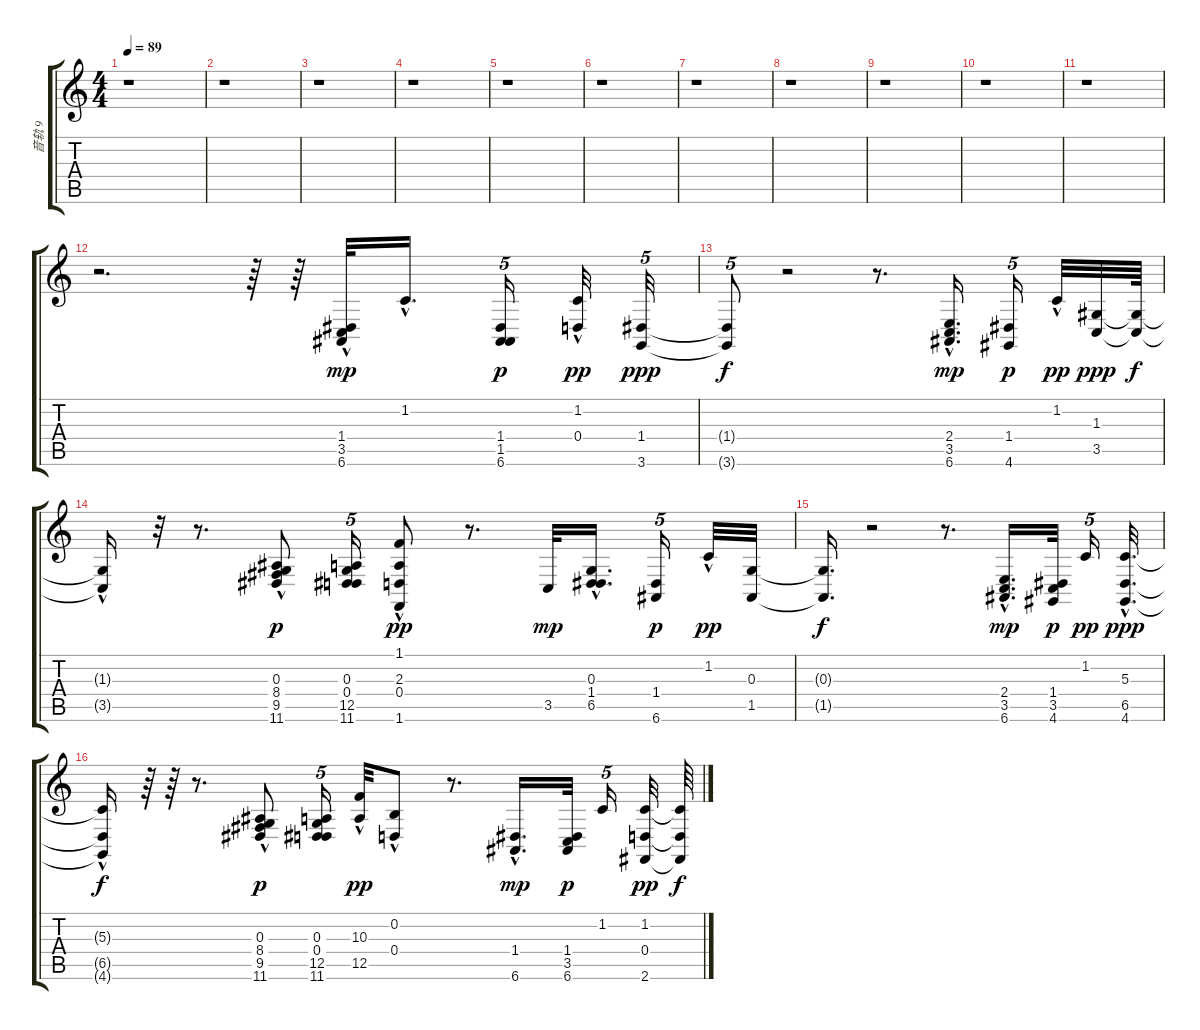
\track ("音轨 9" "音轨 9") {instrument brasssection}
\staff {score tabs}
\tuning (E4 B3 G3 D3 A2 E2) {hide}
\ts (4 4)
\tempo 89
\clef g2
\ks c
r.1{dy pp} |
r.1 |
r.1 |
r.1 |
r.1 |
r.1 |
r.1 |
r.1 |
r.1 |
r.1 |
r.1 |
r.2{d} r.64 r.64 (1.4{hac} 3.5 6.6{hac}).32{dy mp} 1.2{hac}.16{d} (1.4 1.5 6.6).16{tu (5 4) dy p} (1.2{hac} 0.4{hac}).32{dy pp} (1.4 3.6).32{tu (5 4) dy ppp} |
(1.4{t} 3.6{t}).8{tu (5 4) dy f} r.2 r.8{d} (2.4{hac} 3.5{hac} 6.6{hac}).16{d dy mp} (1.4 4.6).16{tu (5 4) dy p} 1.2{hac}.32{dy pp} (1.3 3.5).32{dy ppp} (1.3{t} 3.5{t}).64{dy f} |
(1.3{hac t} 3.5{hac t}).16 r.32{tu (5 4)} r.8{d} (0.3 8.4{hac} 9.5{hac} 11.6{hac}).8{dy p} (0.3 0.4 12.5 11.6).16{tu (5 4)} (1.1{hac} 2.3{hac} 0.4{hac} 1.6).8{dy pp} r.8{d} 3.5.32{dy mp} (0.3{hac} 1.4{hac} 6.5{hac}).16{d} (1.4 6.6).16{tu (5 4) dy p} 1.2{hac}.32{dy pp} (0.3 1.5).32 |
(0.3{t} 1.5{t}).16{d dy f} r.2 r.8{d} (2.4{hac} 3.5{hac} 6.6{hac}).16{d dy mp} (1.4 3.5 4.6).32{dy p} 1.2.16{tu (5 4) dy pp} (5.3{hac} 6.5{hac} 4.6{hac}).32{d dy ppp} |
(5.3{hac t} 6.5{hac t} 4.6{hac t}).16{dy f} r.64 r.64 r.8{d} (0.3 8.4{hac} 9.5{hac} 11.6{hac}).8{dy p} (0.3 0.4 12.5 11.6).16{tu (5 4)} (10.3{hac} 12.5{hac}).32{dy pp} (0.2{hac} 0.4).8 r.8{d} (1.4{hac} 6.6{hac}).16{d dy mp} (1.4 3.5 6.6).32{dy p} 1.2.16{tu (5 4)} (1.2 0.4 2.6).32{dy pp} (1.2{t} 0.4{t} 2.6{t}).64{dy f}
